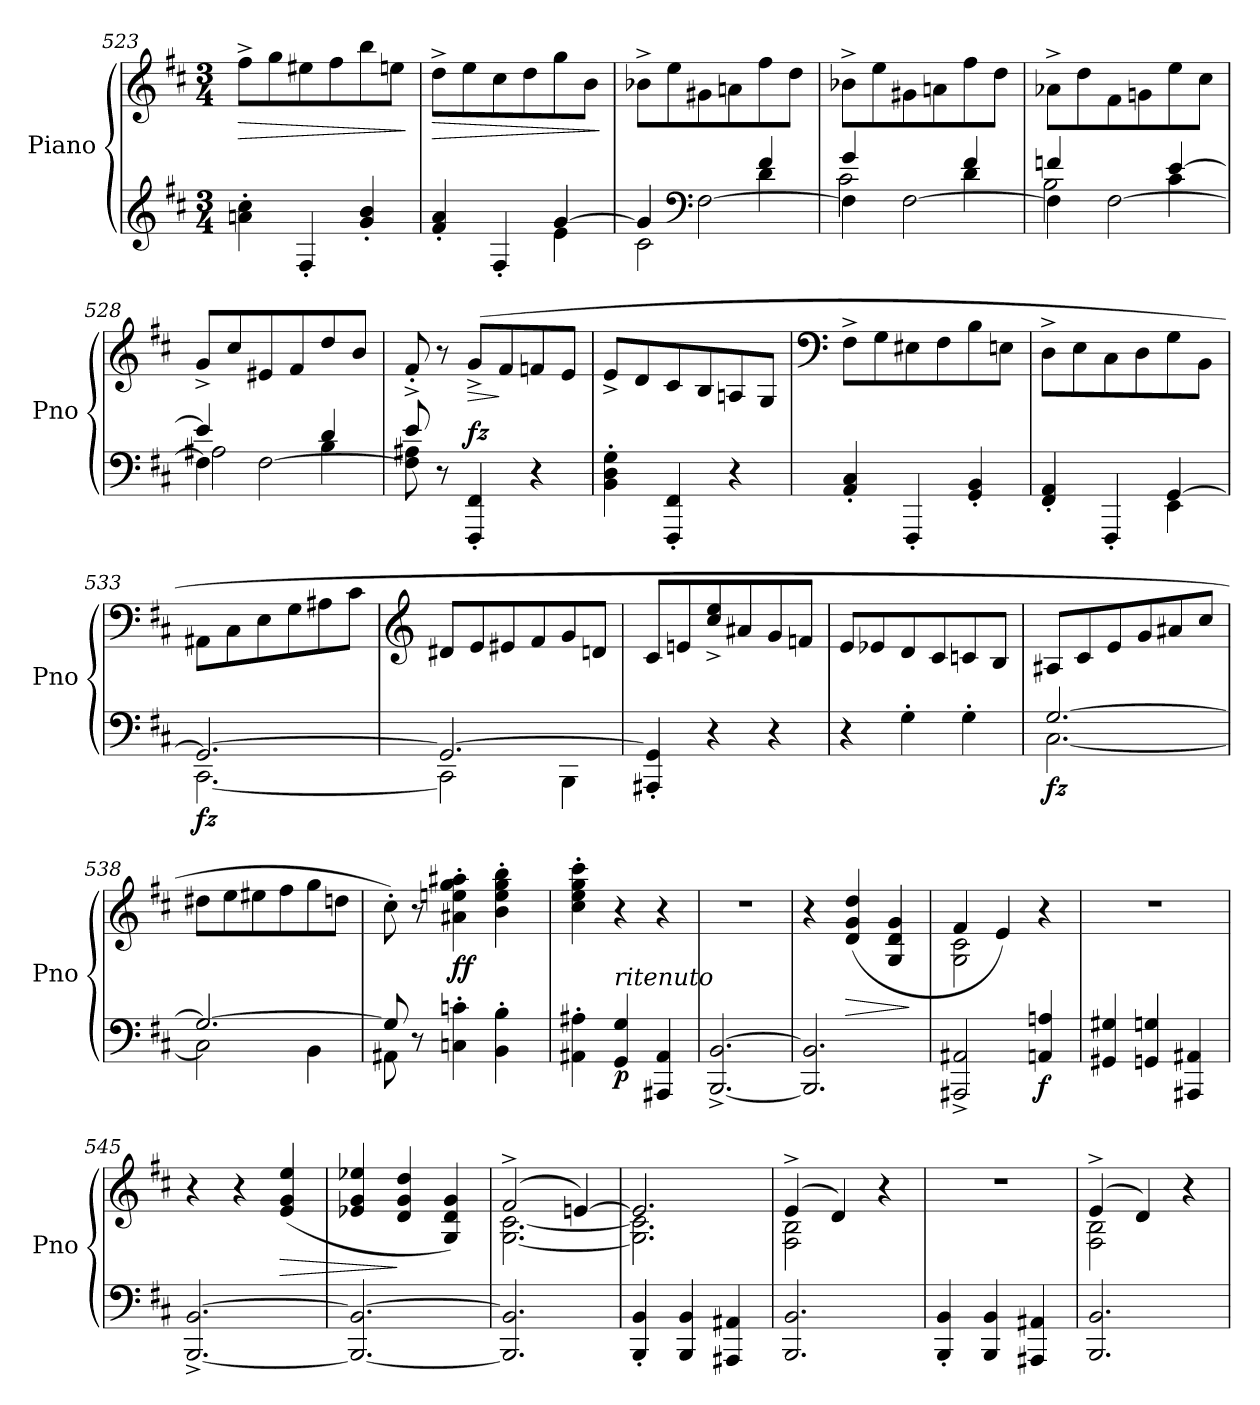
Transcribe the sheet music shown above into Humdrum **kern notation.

**kern	**kern	**dynam
*part1	*part1	*part1
*staff2	*staff1	*staff1/2
*I"Piano	*	*
*I'Pno	*	*
*clefG2	*clefG2	*
*k[f#c#]	*k[f#c#]	*
*M3/4	*M3/4	*
=523	=523	=523
!	!	!LO:HP:b
4an\' 4cc#\'	8ff#^\L	>
.	8gg\	.
4F#'/	8ee#X\	.
.	8ff#\	.
4g/' 4b/'	8bb\	.
.	8een\J	.
.	.	]
!!LO:LB:g=z
=524	=524	=524
*^	*	*
!	!	!	!LO:HP:b
4f#/' 4a/'	2ryy	8dd^\L	>
.	.	8ee\	.
4F#'/	.	8cc#\	.
.	.	8dd\	.
[4g/	4e\	8gg\	.
.	.	8b\J	.
*v	*v	*	*
.	.	]
!!LO:LB:g=z
=525	=525	=525
*^	*	*
*	*^	*	*
4g/]	2c#\	2ryy	8b-X^\L	.
.	.	.	8ee\	.
*clefF4	*	*	*	*
[2F#\	.	.	8g#X\	.
.	.	.	8an\	.
.	4d\	4f#/	8ff#\	.
.	.	.	8dd\J	.
=526	=526	=526	=526	=526
4F#\]	2c#\	4g/	8b-X^\L	.
.	.	.	8ee\	.
[2F#\	.	4rAyy	8g#X\	.
.	.	.	8an\	.
.	4d\	4f#/	8ff#\	.
.	.	.	8dd\J	.
=527	=527	=527	=527	=527
4F#\]	2B\	4fn/	8a-X^\L	.
.	.	.	8dd\	.
[2F#\	.	4rAyy	8f#\	.
.	.	.	8gn\	.
.	4c#\	[4e/	8ee\	.
.	.	.	8cc#\J	.
=528	=528	=528	=528	=528
4F#\]	2A#X\	4e/]	8g^/L	.
.	.	.	8cc#/	.
[2F#\	.	4rAyy	8e#X/	.
.	.	.	8f#/	.
.	4B\	4d/	8dd/	.
.	.	.	8b/J	.
*	*v	*v	*	*
=529	=529	=529	=529
8F#\] 8A#X\	8e/	8f#'^/	.
8r	2ryy	8r	.
!	!	!	!LO:HP:b
!	!	!	!LO:DY:n=1:a=2
4FFF#/' 4FF#/'	.	(8g^/L	> fz
.	.	8f#/	]
4r	.	8fn/	.
.	8ryy	8e/J	.
*v	*v	*	*
=530	=530	=530
4BB\' 4D\' 4G\'	8e^/L	.
.	8d/	.
4FFF#/' 4FF#/'	8c#/	.
.	8B/	.
4r	8An/	.
.	8G/J	.
!!LO:LB:g=z
=531	=531	=531
*	*clefF4	*
4AA/' 4C#/'	8F#^\L	.
.	8G\	.
4FFF#'/	8E#X\	.
.	8F#\	.
4GG/' 4BB/'	8B\	.
.	8En\J	.
=532	=532	=532
*^	*	*
4FF#/' 4AA/'	2ryy	8D^\L	.
.	.	8E\	.
4FFF#'/	.	8C#\	.
.	.	8D\	.
[4GG/	4EE\	8G\	.
.	.	8BB\J	.
=533	=533	=533	=533
!	!	!	!LO:DY:b=2
2.GG/_	[2.CC#\	8AA#X\L	fz
.	.	8C#\	.
.	.	8E\	.
.	.	8G\	.
.	.	8A#X\	.
.	.	8c#\J	.
=534	=534	=534	=534
*	*	*clefG2	*
2.GG/_	2CC#\]	8d#X/L	.
.	.	8e/	.
.	.	8e#X/	.
.	.	8f#/	.
.	4BBB\	8g/	.
.	.	8dn/J	.
*v	*v	*	*
=535	=535	=535
4AAA#X/' 4GG/]'	8c#/L	.
.	8en/	.
4r	8cc#/^ 8ee/^	.
.	8a#X/	.
4r	8g/	.
.	8fn/J	.
=536	=536	=536
4r	8e/L	.
.	8e-X/	.
4G'\	8d/	.
.	8c#/	.
4G'\	8cn/	.
.	8B/J	.
!!LO:LB:g=z
=537	=537	=537
*^	*	*
!	!	!	!LO:DY:b=2
[2.G/	[2.C#\	8A#X/L	fz
.	.	8c#/	.
.	.	8e/	.
.	.	8g/	.
.	.	8a#X/	.
.	.	8cc#/J	.
=538	=538	=538	=538
2.G/_	2C#\]	8dd#X\L	.
.	.	8ee\	.
.	.	8ee#X\	.
.	.	8ff#\	.
.	4BB\	8gg\	.
.	.	8ddn\J	.
=539	=539	=539	=539
8G/]	8AA#X\	8cc#'\)	.
8r	2ryy	8r	.
!	!	!	!LO:DY:b
4Cn\' 4cn\'	.	4a#X\' 4een\' 4gg\' 4aa#X\'	ff
4BB\' 4B\'	.	4b\' 4ee\' 4gg\' 4bb\'	.
.	8ryy	.	.
*v	*v	*	*
=540	=540	=540
4AA#X\' 4A#X\'	4cc#\' 4ee\' 4gg\' 4ccc#\'	.
!LO:TX:a:i:t=ritenuto	!	!
!	!	!LO:DY:b=2
4GG/ 4G/	4r	p
4AAA#X/ 4AA#/	4r	.
=541	=541	=541
[2.BBB/^ [2.BB/^	2.r	.
=542	=542	=542
2.BBB/] 2.BB/]	4r	.
!	!	!LO:HP:b
.	(>4d/ 4g/ 4dd/	>
.	4G/ 4d/ 4g/	.
.	.	]
=543	=543	=543
*	*^	*
2AAA#X/^ 2AA#X/^	4f#/	2G\ 2c#\	.
.	4e/)	.	.
!	!	!	!LO:DY:b=2
4AAn/ 4An/	4r	4ryy	f
*	*v	*v	*
=544	=544	=544
4GG#X/ 4G#X/	2.r	.
4GGn/ 4Gn/	.	.
4AAA#X/ 4AA#X/	.	.
!!LO:LB:g=z
=545	=545	=545
[2.BBB/^ [2.BB/^	4r	.
.	4r	.
!	!	!LO:HP:b
.	(4e/ 4g/ 4ee/	>
!!LO:PB:g=z
=546	=546	=546
2.BBB/_ 2.BB/_	4e-X/ 4g/ 4ee-X/	.
.	4d/ 4g/ 4dd/	]
.	4G/ 4d/ 4g/)	.
=547	=547	=547
*	*^	*
2.BBB/] 2.BB/]	(2f#^/	[2.G\ [2.c#\	.
.	[4en/)	.	.
=548	=548	=548	=548
!	!	!	!LO:DY:a=2
4BBB/' 4BB/'	2.en/]	2.G\] 2.c#\]	other-dynamics
4BBB/ 4BB/	.	.	.
4AAA#X/ 4AA#X/	.	.	.
=549	=549	=549	=549
2.BBB/ 2.BB/	(4e^/	2F#\ 2B\	.
.	4d/)	.	.
.	4r	4ryy	.
*	*v	*v	*
=550	=550	=550
4BBB/' 4BB/'	2.r	.
4BBB/ 4BB/	.	.
4AAA#X/ 4AA#X/	.	.
=551	=551	=551
*	*^	*
2.BBB/ 2.BB/	(4e^/	2F#\ 2B\	.
.	4d/)	.	.
.	4r	4ryy	.
*	*v	*v	*
=	=	=
*-	*-	*-
